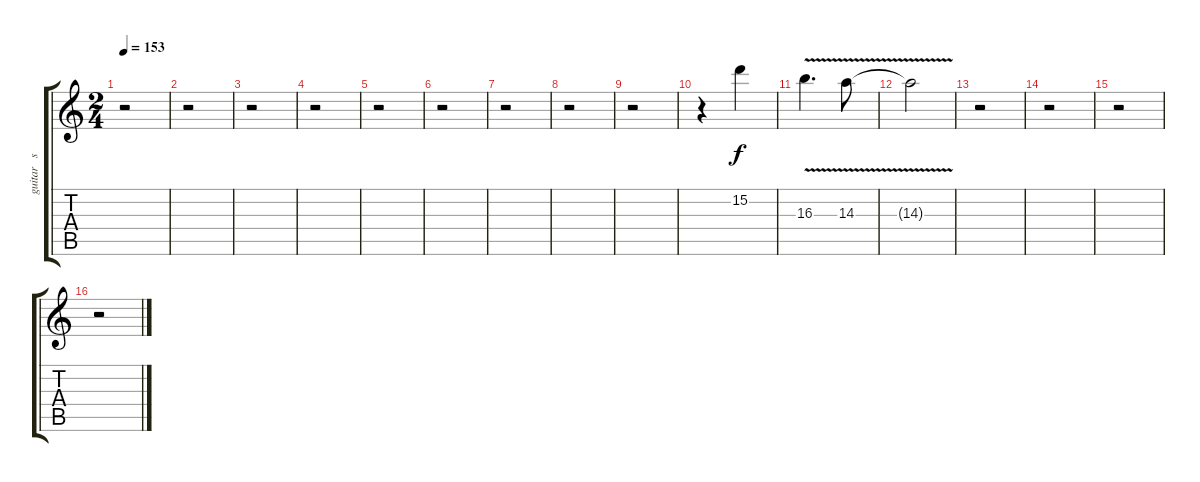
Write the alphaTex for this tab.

\track ("guitar   solo   right" "guitar   s") {instrument overdrivenguitar}
\staff {score tabs}
\tuning (E4 B3 G3 D3 A2 E2) {hide}
\ts (2 4)
\tempo 153
\clef g2
\ks c
r.2{dy ppp} |
r.2 |
r.2 |
r.2 |
r.2 |
r.2 |
r.2 |
r.2 |
r.2 |
r.4 15.2.4{dy f} |
16.3{v}.4{d} 14.3{v}.8 |
14.3{t}.2 |
r.2 |
r.2 |
r.2 |
r.2
